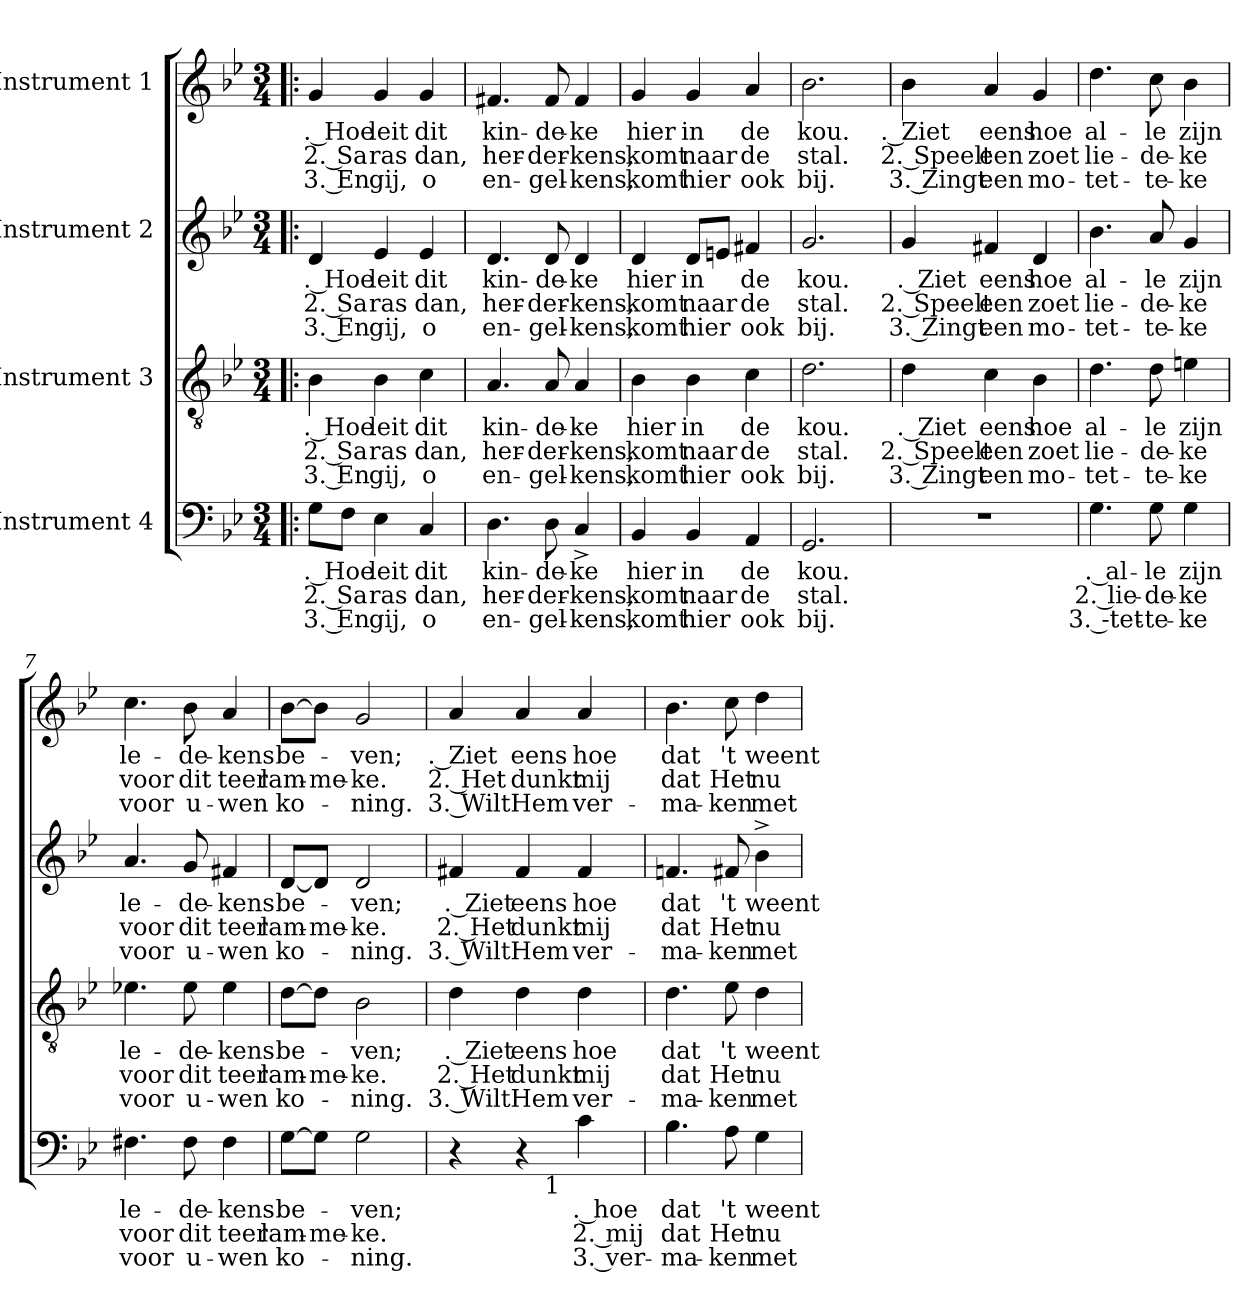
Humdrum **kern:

**kern	**text	**text	**text	**kern	**text	**text	**text	**kern	**text	**text	**text	**kern	**text	**text	**text
*part4	*part4	*part4	*part4	*part3	*part3	*part3	*part3	*part2	*part2	*part2	*part2	*part1	*part1	*part1	*part1
*staff4	*staff4	*staff4	*staff4	*staff3	*staff3	*staff3	*staff3	*staff2	*staff2	*staff2	*staff2	*staff1	*staff1	*staff1	*staff1
*I"Instrument 4	*	*	*	*I"Instrument 3	*	*	*	*I"Instrument 2	*	*	*	*I"Instrument 1	*	*	*
!!LO:PB:g=z
*stria5	*	*	*	*stria5	*	*	*	*stria5	*	*	*	*stria5	*	*	*
*clefF4	*	*	*	*clefGv2	*	*	*	*clefG2	*	*	*	*clefG2	*	*	*
*k[b-e-]	*	*	*	*k[b-e-]	*	*	*	*k[b-e-]	*	*	*	*k[b-e-]	*	*	*
*B-:	*	*	*	*B-:	*	*	*	*B-:	*	*	*	*B-:	*	*	*
*M3/4	*	*	*	*M3/4	*	*	*	*M3/4	*	*	*	*M3/4	*	*	*
=1!|:	=1!|:	=1!|:	=1!|:	=1!|:	=1!|:	=1!|:	=1!|:	=1!|:	=1!|:	=1!|:	=1!|:	=1!|:	=1!|:	=1!|:	=1!|:
!	!LO:LY:b:rj	!LO:LY:b:rj	!LO:LY:b:rj	!	!LO:LY:b:rj	!LO:LY:b:rj	!LO:LY:b:rj	!	!LO:LY:b:rj	!LO:LY:b:rj	!LO:LY:b:rj	!	!LO:LY:b:rj	!LO:LY:b:rj	!LO:LY:b:rj
8G\L	. Hoe	2. Sa	3. En	4B-\	. Hoe	2. Sa	3. En	4d/	. Hoe	2. Sa	3. En	4g/	. Hoe	2. Sa	3. En
8F\J	.	.	.	.	.	.	.	.	.	.	.	.	.	.	.
!	!LO:LY:b:cj	!LO:LY:b:cj	!LO:LY:b:cj	!	!LO:LY:b:cj	!LO:LY:b:cj	!LO:LY:b:cj	!	!LO:LY:b:cj	!LO:LY:b:cj	!LO:LY:b:cj	!	!LO:LY:b:cj	!LO:LY:b:cj	!LO:LY:b:cj
4E-\	leit	ras	gij,	4B-\	leit	ras	gij,	4e-/	leit	ras	gij,	4g/	leit	ras	gij,
!	!LO:LY:b	!LO:LY:b:cj	!LO:LY:b	!	!LO:LY:b	!LO:LY:b:cj	!LO:LY:b	!	!LO:LY:b	!LO:LY:b:cj	!LO:LY:b	!	!LO:LY:b	!LO:LY:b:cj	!LO:LY:b
4C/	dit	dan,	o	4c\	dit	dan,	o	4e-/	dit	dan,	o	4g/	dit	dan,	o
=2	=2	=2	=2	=2	=2	=2	=2	=2	=2	=2	=2	=2	=2	=2	=2
!	!LO:LY:b:cj	!LO:LY:b:cj	!LO:LY:b:cj	!	!LO:LY:b:cj	!LO:LY:b:cj	!LO:LY:b:cj	!	!LO:LY:b:cj	!LO:LY:b:cj	!LO:LY:b:cj	!	!LO:LY:b:cj	!LO:LY:b:cj	!LO:LY:b:cj
4.D\	kin-	-her-	-en-	4.A/	kin-	-her-	-en-	4.d/	kin-	-her-	-en-	4.f#X/	kin-	-her-	-en-
!	!LO:LY:b:cj	!LO:LY:b:cj	!LO:LY:b:cj	!	!LO:LY:b:cj	!LO:LY:b:cj	!LO:LY:b:cj	!	!LO:LY:b:cj	!LO:LY:b:cj	!LO:LY:b:cj	!	!LO:LY:b:cj	!LO:LY:b:cj	!LO:LY:b:cj
8D\	-de-	-der-	-gel-	8A/	-de-	-der-	-gel-	8d/	-de-	-der-	-gel-	8f#/	-de-	-der-	-gel-
!	!LO:LY:b	!LO:LY:b	!LO:LY:b:cj	!	!LO:LY:b	!LO:LY:b	!LO:LY:b:cj	!	!LO:LY:b	!LO:LY:b	!LO:LY:b:cj	!	!LO:LY:b	!LO:LY:b	!LO:LY:b:cj
4C^>/	-ke	kens,	kens,	4A/	-ke	kens,	kens,	4d/	-ke	kens,	kens,	4f#/	-ke	kens,	kens,
=3	=3	=3	=3	=3	=3	=3	=3	=3	=3	=3	=3	=3	=3	=3	=3
!	!LO:LY:b:cj	!LO:LY:b:cj	!LO:LY:b:cj	!	!LO:LY:b:cj	!LO:LY:b:cj	!LO:LY:b:cj	!	!LO:LY:b:cj	!LO:LY:b:cj	!LO:LY:b:cj	!	!LO:LY:b:cj	!LO:LY:b:cj	!LO:LY:b:cj
4BB-/	hier	komt	komt	4B-\	hier	komt	komt	4d/	hier	komt	komt	4g/	hier	komt	komt
!	!LO:LY:b:cj	!LO:LY:b:cj	!LO:LY:b:cj	!	!LO:LY:b:cj	!LO:LY:b:cj	!LO:LY:b:cj	!	!LO:LY:b:cj	!LO:LY:b:cj	!LO:LY:b:cj	!	!LO:LY:b:cj	!LO:LY:b:cj	!LO:LY:b:cj
4BB-/	in	naar	hier	4B-\	in	naar	hier	8d/L	in	naar	hier	4g/	in	naar	hier
.	.	.	.	.	.	.	.	8en/J	.	.	.	.	.	.	.
!	!LO:LY:b	!LO:LY:b	!LO:LY:b	!	!LO:LY:b	!LO:LY:b	!LO:LY:b	!	!LO:LY:b	!LO:LY:b	!LO:LY:b	!	!LO:LY:b	!LO:LY:b	!LO:LY:b
4AA/	de	de	ook	4c\	de	de	ook	4f#X/	de	de	ook	4a/	de	de	ook
=4	=4	=4	=4	=4	=4	=4	=4	=4	=4	=4	=4	=4	=4	=4	=4
!	!LO:LY:b:cj	!LO:LY:b:cj	!LO:LY:b:cj	!	!LO:LY:b:cj	!LO:LY:b:cj	!LO:LY:b:cj	!	!LO:LY:b:cj	!LO:LY:b:cj	!LO:LY:b:cj	!	!LO:LY:b:cj	!LO:LY:b:cj	!LO:LY:b:cj
2.GG/	kou.	stal.	bij.	2.d\	kou.	stal.	bij.	2.g/	kou.	stal.	bij.	2.b-\	kou.	stal.	bij.
!!LO:LB:g=z
=5	=5	=5	=5	=5	=5	=5	=5	=5	=5	=5	=5	=5	=5	=5	=5
!LO:N:vis=1	!	!	!	!	!LO:LY:b:rj	!LO:LY:b:rj	!LO:LY:b:rj	!	!LO:LY:b:rj	!LO:LY:b:rj	!LO:LY:b:rj	!	!LO:LY:b:rj	!LO:LY:b:rj	!LO:LY:b:rj
2.r	.	.	.	4d\	. Ziet	2. Speelt	3. Zingt	4g/	. Ziet	2. Speelt	3. Zingt	4b-\	. Ziet	2. Speelt	3. Zingt
!	!	!	!	!	!LO:LY:b:cj	!LO:LY:b:cj	!LO:LY:b:cj	!	!LO:LY:b:cj	!LO:LY:b:cj	!LO:LY:b:cj	!	!LO:LY:b:cj	!LO:LY:b:cj	!LO:LY:b:cj
.	.	.	.	4c\	eens	een	een	4f#X/	eens	een	een	4a/	eens	een	een
!	!	!	!	!	!LO:LY:b:cj	!LO:LY:b:cj	!LO:LY:b:cj	!	!LO:LY:b:cj	!LO:LY:b:cj	!LO:LY:b:cj	!	!LO:LY:b:cj	!LO:LY:b:cj	!LO:LY:b:cj
.	.	.	.	4B-\	hoe	zoet	mo-	4d/	hoe	zoet	mo-	4g/	hoe	zoet	mo-
=6	=6	=6	=6	=6	=6	=6	=6	=6	=6	=6	=6	=6	=6	=6	=6
!	!LO:LY:b:rj	!LO:LY:b:rj	!LO:LY:b:rj	!	!LO:LY:b:cj	!LO:LY:b:cj	!LO:LY:b:cj	!	!LO:LY:b:cj	!LO:LY:b:cj	!LO:LY:b:cj	!	!LO:LY:b:cj	!LO:LY:b:cj	!LO:LY:b:cj
4.G\	. al-	-2. lie-	-3. -tet-	4.d\	-al-	-lie-	-tet-	4.b-\	-al-	-lie-	-tet-	4.dd\	-al-	-lie-	-tet-
!	!LO:LY:b:cj	!LO:LY:b:cj	!LO:LY:b:cj	!	!LO:LY:b:cj	!LO:LY:b:cj	!LO:LY:b:cj	!	!LO:LY:b:cj	!LO:LY:b:cj	!LO:LY:b:cj	!	!LO:LY:b:cj	!LO:LY:b:cj	!LO:LY:b:cj
8G\	-le	de-	-te-	8d\	-le	de-	-te-	8a/	-le	de-	-te-	8cc\	-le	de-	-te-
!	!LO:LY:b:cj	!LO:LY:b	!LO:LY:b	!	!LO:LY:b:cj	!LO:LY:b	!LO:LY:b	!	!LO:LY:b:cj	!LO:LY:b	!LO:LY:b	!	!LO:LY:b:cj	!LO:LY:b	!LO:LY:b
4G\	-zijn	ke	ke	4en\	-zijn	ke	ke	4g/	-zijn	ke	ke	4b-\	-zijn	ke	ke
=7	=7	=7	=7	=7	=7	=7	=7	=7	=7	=7	=7	=7	=7	=7	=7
!	!LO:LY:b:cj	!LO:LY:b:cj	!LO:LY:b:cj	!	!LO:LY:b:cj	!LO:LY:b:cj	!LO:LY:b:cj	!	!LO:LY:b:cj	!LO:LY:b:cj	!LO:LY:b:cj	!	!LO:LY:b:cj	!LO:LY:b:cj	!LO:LY:b:cj
4.F#X\	le-	-voor	voor	4.e-X\	le-	-voor	voor	4.a/	le-	-voor	voor	4.cc\	le-	-voor	voor
!	!LO:LY:b:cj	!LO:LY:b	!LO:LY:b:cj	!	!LO:LY:b:cj	!LO:LY:b	!LO:LY:b:cj	!	!LO:LY:b:cj	!LO:LY:b	!LO:LY:b:cj	!	!LO:LY:b:cj	!LO:LY:b	!LO:LY:b:cj
8F#\	de-	-dit	u-	8e-\	de-	-dit	u-	8g/	de-	-dit	u-	8b-\	de-	-dit	u-
!	!LO:LY:b:cj	!LO:LY:b:cj	!LO:LY:b:cj	!	!LO:LY:b:cj	!LO:LY:b:cj	!LO:LY:b:cj	!	!LO:LY:b:cj	!LO:LY:b:cj	!LO:LY:b:cj	!	!LO:LY:b:cj	!LO:LY:b:cj	!LO:LY:b:cj
4F#\	-kens	teer	wen	4e-\	-kens	teer	wen	4f#X/	-kens	teer	wen	4a/	-kens	teer	wen
=8	=8	=8	=8	=8	=8	=8	=8	=8	=8	=8	=8	=8	=8	=8	=8
!	!LO:LY:b:cj	!LO:LY:b	!LO:LY:b:cj	!	!LO:LY:b:cj	!LO:LY:b	!LO:LY:b:cj	!	!LO:LY:b:cj	!LO:LY:b	!LO:LY:b:cj	!	!LO:LY:b:cj	!LO:LY:b	!LO:LY:b:cj
[>8G\L	be-	-lam-	-ko-	[>8d\L	be-	-lam-	-ko-	[<8d/L	be-	-lam-	-ko-	[>8b-\L	be-	-lam-	-ko-
!	!	!LO:LY:b:cj	!	!	!	!LO:LY:b:cj	!	!	!	!LO:LY:b:cj	!	!	!	!LO:LY:b:cj	!
8G\J]	.	-me-	.	8d\J]	.	-me-	.	8d/J]	.	-me-	.	8b-\J]	.	-me-	.
!	!LO:LY:b:cj	!LO:LY:b:rj	!LO:LY:b:cj	!	!LO:LY:b:cj	!LO:LY:b:rj	!LO:LY:b:cj	!	!LO:LY:b:cj	!LO:LY:b:rj	!LO:LY:b:cj	!	!LO:LY:b:cj	!LO:LY:b:rj	!LO:LY:b:cj
2G\	-ven;	ke.	ning.	2B-\	-ven;	ke.	ning.	2d/	-ven;	ke.	ning.	2g/	-ven;	ke.	ning.
!!LO:PB:g=z
=9	=9	=9	=9	=9	=9	=9	=9	=9	=9	=9	=9	=9	=9	=9	=9
!	!	!	!	!	!LO:LY:b:rj	!LO:LY:b:rj	!LO:LY:b:rj	!	!LO:LY:b:rj	!LO:LY:b:rj	!LO:LY:b:rj	!	!LO:LY:b:rj	!LO:LY:b:rj	!LO:LY:b:rj
*^	*	*	*	*	*	*	*	*	*	*	*	*	*	*	*
4r	4ryy	.	.	.	4d\	. Ziet	2. Het	3. Wilt	4f#X/	. Ziet	2. Het	3. Wilt	4a/	. Ziet	2. Het	3. Wilt
!	!	!	!	!	!	!LO:LY:b:cj	!LO:LY:b:cj	!LO:LY:b:cj	!	!LO:LY:b:cj	!LO:LY:b:cj	!LO:LY:b:cj	!	!LO:LY:b:cj	!LO:LY:b:cj	!LO:LY:b:cj
4r	16..ryy	.	.	.	4d\	eens	dunkt	Hem	4f#/	eens	dunkt	Hem	4a/	eens	dunkt	Hem
!	!LO:TX:b:t=1	!	!	!	!	!	!	!	!	!	!	!	!	!	!	!
.	4ryy	.	.	.	.	.	.	.	.	.	.	.	.	.	.	.
!	!	!LO:LY:b:rj	!LO:LY:b:rj	!LO:LY:b:rj	!	!LO:LY:b:cj	!LO:LY:b:cj	!LO:LY:b:cj	!	!LO:LY:b:cj	!LO:LY:b:cj	!LO:LY:b:cj	!	!LO:LY:b:cj	!LO:LY:b:cj	!LO:LY:b:cj
4c\	.	. hoe	2. mij	3. ver-	4d\	hoe	mij	ver-	4f#/	hoe	mij	ver-	4a/	hoe	mij	ver-
.	8ryy	.	.	.	.	.	.	.	.	.	.	.	.	.	.	.
.	64ryy	.	.	.	.	.	.	.	.	.	.	.	.	.	.	.
=10	=10	=10	=10	=10	=10	=10	=10	=10	=10	=10	=10	=10	=10	=10	=10	=10
!	!	!LO:LY:b:cj	!LO:LY:b:cj	!LO:LY:b:cj	!	!LO:LY:b:cj	!LO:LY:b:cj	!LO:LY:b:cj	!	!LO:LY:b:cj	!LO:LY:b:cj	!LO:LY:b:cj	!	!LO:LY:b:cj	!LO:LY:b:cj	!LO:LY:b:cj
*v	*v	*	*	*	*	*	*	*	*	*	*	*	*	*	*	*
4.B-\	-dat	dat	ma-	4.d\	-dat	dat	ma-	4.fn/	-dat	dat	ma-	4.b-\	-dat	dat	ma-
!	!LO:LY:b:cj	!LO:LY:b:cj	!LO:LY:b:cj	!	!LO:LY:b:cj	!LO:LY:b:cj	!LO:LY:b:cj	!	!LO:LY:b	!LO:LY:b:cj	!LO:LY:b:cj	!	!LO:LY:b:rj	!LO:LY:b:cj	!LO:LY:b:cj
8A\	-'t	Het	ken	8e-\	-'t	Het	ken	8f#X/	-'t	Het	ken	8cc\	-'t	Het	ken
!	!LO:LY:b:cj	!LO:LY:b	!LO:LY:b:cj	!	!LO:LY:b:cj	!LO:LY:b	!LO:LY:b:cj	!	!LO:LY:b:cj	!LO:LY:b	!LO:LY:b:cj	!	!LO:LY:b:cj	!LO:LY:b	!LO:LY:b:cj
4G\	weent	nu	met	4d\	weent	nu	met	4b-^<\	weent	nu	met	4dd\	weent	nu	met
=	=	=	=	=	=	=	=	=	=	=	=	=	=	=	=
*-	*-	*-	*-	*-	*-	*-	*-	*-	*-	*-	*-	*-	*-	*-	*-
